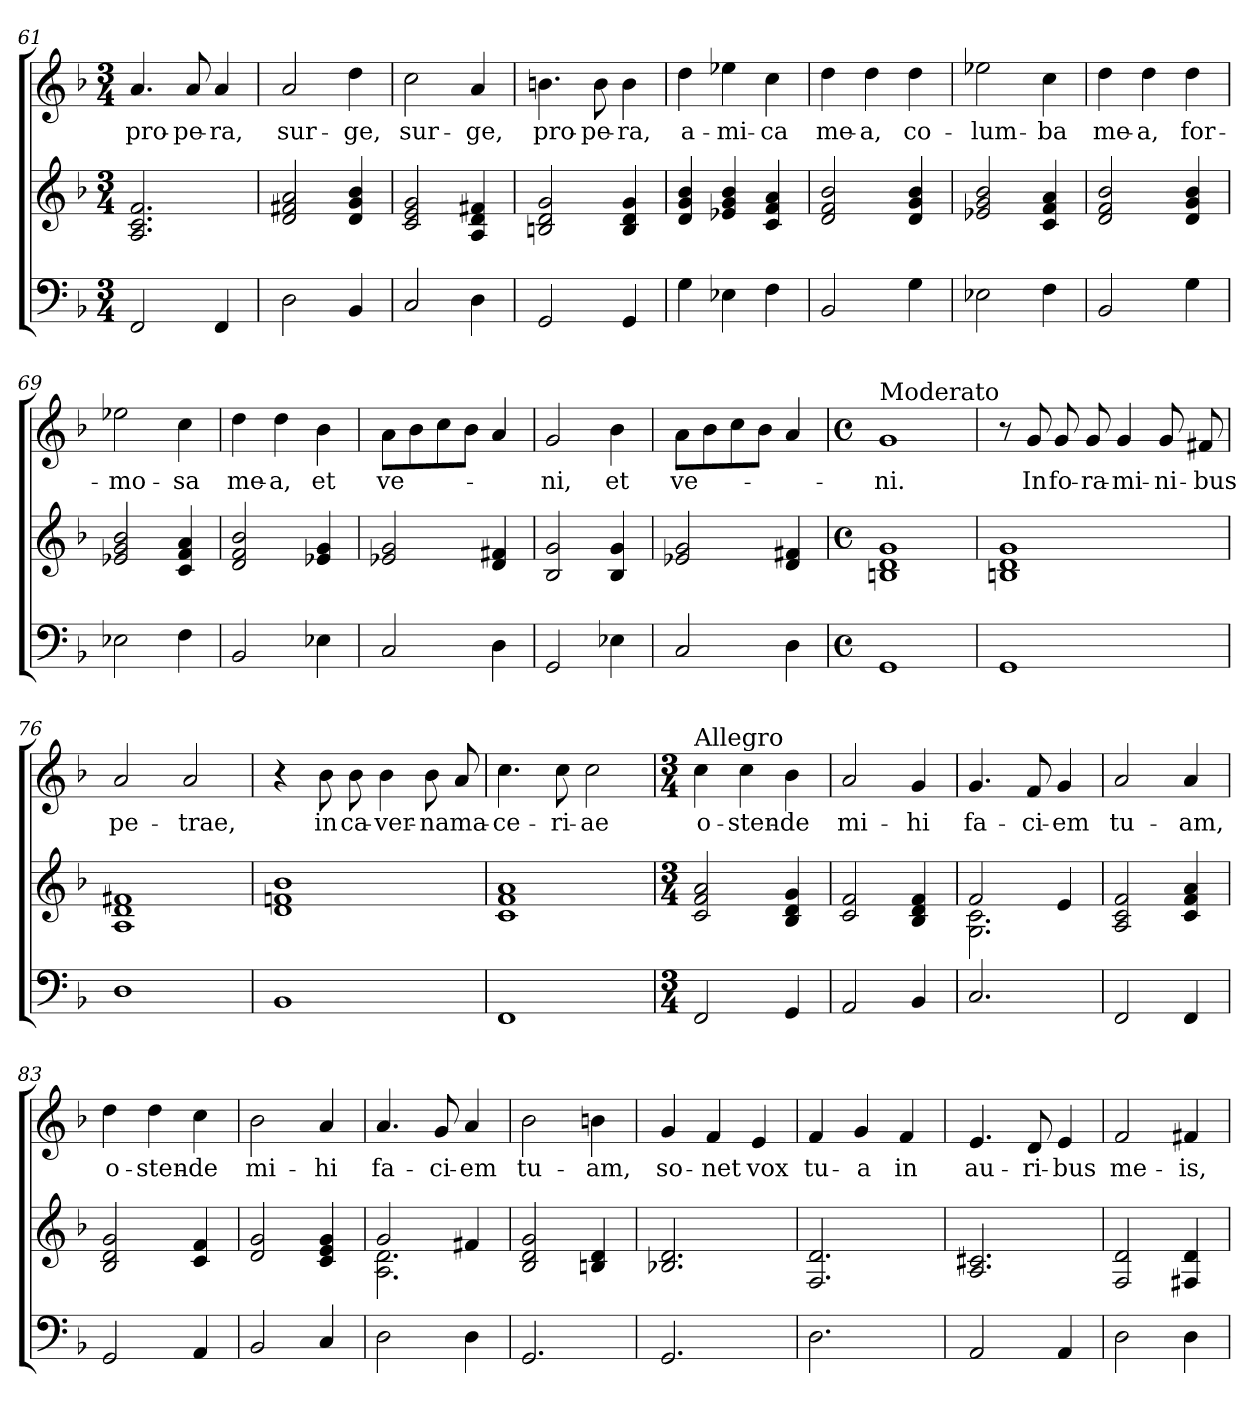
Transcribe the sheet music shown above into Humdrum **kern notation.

**kern	**kern	**kern	**text
*part3	*part2	*part1	*part1
*staff3	*staff2	*staff1	*staff1
*clefF4	*clefG2	*clefG2	*
*k[b-]	*k[b-]	*k[b-]	*
*F:	*F:	*F:	*
*M3/4	*M3/4	*M3/4	*
=61	=61	=61	=61
!	!	!	!LO:LY:b
2FF/	2.A!/ 2.c!/ 2.f!/	4.a/	pro-
!	!	!	!LO:LY:b
.	.	8a/	-pe-
!	!	!	!LO:LY:b
4FF/	.	4a/	-ra,
=62	=62	=62	=62
!	!	!	!LO:LY:b
2D\	2d!/ 2f#X!/ 2a!/	2a/	sur-
!	!	!	!LO:LY:b
4BB-/	4d!/ 4g!/ 4b-!/	4dd\	-ge,
=63	=63	=63	=63
!	!	!	!LO:LY:b
2C/	2c!/ 2e!/ 2g!/	2cc\	sur-
!	!	!	!LO:LY:b
4D\	4A!/ 4d!/ 4f#X!/	4a/	-ge,
=64	=64	=64	=64
!	!	!	!LO:LY:b
2GG/	2Bn!/ 2d!/ 2g!/	4.bn\	pro-
!	!	!	!LO:LY:b
.	.	8b\	-pe-
!	!	!	!LO:LY:b
4GG/	4B!/ 4d!/ 4g!/	4b\	-ra,
!!LO:LB:g=z
=65	=65	=65	=65
!	!	!	!LO:LY:b
4G\	4d!/ 4g!/ 4b-!/	4dd\	a-
!	!	!	!LO:LY:b
4E-X\	4e-X!/ 4g!/ 4b-!/	4ee-X\	-mi-
!	!	!	!LO:LY:b
4F\	4c!/ 4f!/ 4a!/	4cc\	-ca
=66	=66	=66	=66
!	!	!	!LO:LY:b
2BB-/	2d!/ 2f!/ 2b-!/	4dd\	me-
!	!	!	!LO:LY:b
.	.	4dd\	-a,
!	!	!	!LO:LY:b
4G\	4d!/ 4g!/ 4b-!/	4dd\	co-
=67	=67	=67	=67
!	!	!	!LO:LY:b
2E-X\	2e-X!/ 2g!/ 2b-!/	2ee-X\	-lum-
!	!	!	!LO:LY:b
4F\	4c!/ 4f!/ 4a!/	4cc\	-ba
=68	=68	=68	=68
!	!	!	!LO:LY:b
2BB-/	2d!/ 2f!/ 2b-!/	4dd\	me-
!	!	!	!LO:LY:b
.	.	4dd\	-a,
!	!	!	!LO:LY:b
4G\	4d!/ 4g!/ 4b-!/	4dd\	for-
=69	=69	=69	=69
!	!	!	!LO:LY:b
2E-X\	2e-X!/ 2g!/ 2b-!/	2ee-X\	-mo-
!	!	!	!LO:LY:b
4F\	4c!/ 4f!/ 4a!/	4cc\	-sa
=70	=70	=70	=70
!	!	!	!LO:LY:b
2BB-/	2d!/ 2f!/ 2b-!/	4dd\	me-
!	!	!	!LO:LY:b
.	.	4dd\	-a,
!	!	!	!LO:LY:b
4E-X\	4e-X!/ 4g!/	4b-\	et
!!LO:LB:g=z
=71	=71	=71	=71
!	!	!	!LO:LY:b
2C/	2e-X!/ 2g!/	8a\L	ve-
.	.	8b-\	.
.	.	8cc\	.
.	.	8b-\J	.
4D\	4d!/ 4f#X!/	4a/	.
=72	=72	=72	=72
!	!	!	!LO:LY:b
2GG/	2B-!/ 2g!/	2g/	-ni,
!	!	!	!LO:LY:b
4E-X\	4B-!/ 4g!/	4b-\	et
=73	=73	=73	=73
!	!	!	!LO:LY:b
2C/	2e-X!/ 2g!/	8a\L	ve-
.	.	8b-\	.
.	.	8cc\	.
.	.	8b-\J	.
4D\	4d!/ 4f#X!/	4a/	.
=74	=74	=74	=74
*M4/4	*M4/4	*M4/4	*
*met(c)	*met(c)	*met(c)	*
!	!	!LO:TX:a:t=Moderato	!
!	!	!	!LO:LY:b
1GG	1Bn! 1d! 1g!	1g	-ni.
=75	=75	=75	=75
1GG	1Bn! 1d! 1g!	8r	.
!	!	!	!LO:LY:b
.	.	8g/	In
!	!	!	!LO:LY:b
.	.	8g/	fo-
!	!	!	!LO:LY:b
.	.	8g/	-ra-
!	!	!	!LO:LY:b
.	.	4g/	-mi-
!	!	!	!LO:LY:b
.	.	8g/	-ni-
!	!	!	!LO:LY:b
.	.	8f#X/	-bus
=76	=76	=76	=76
!	!	!	!LO:LY:b
1D	1A! 1d! 1f#X!	2a/	pe-
!	!	!	!LO:LY:b
.	.	2a/	-trae,
!!LO:LB:g=z
=77	=77	=77	=77
1BB-	1d! 1fn! 1b-!	4r	.
!	!	!	!LO:LY:b
.	.	8b-\	in
!	!	!	!LO:LY:b
.	.	8b-\	ca-
!	!	!	!LO:LY:b
.	.	4b-\	-ver-
!	!	!	!LO:LY:b
.	.	8b-\	-na
!	!	!	!LO:LY:b
.	.	8a/	ma-
=78	=78	=78	=78
!	!	!	!LO:LY:b
1FF	1c! 1f! 1a!	4.cc\	-ce-
!	!	!	!LO:LY:b
.	.	8cc\	-ri-
!	!	!	!LO:LY:b
.	.	2cc\	-ae
=79	=79	=79	=79
*M3/4	*M3/4	*M3/4	*
!	!	!LO:TX:a:t=Allegro	!
!	!	!	!LO:LY:b
2FF/	2c!/ 2f!/ 2a!/	4cc\	o-
!	!	!	!LO:LY:b
.	.	4cc\	-sten-
!	!	!	!LO:LY:b
4GG/	4B-!/ 4d!/ 4g!/	4b-\	-de
=80	=80	=80	=80
!	!	!	!LO:LY:b
2AA/	2c!/ 2f!/	2a/	mi-
!	!	!	!LO:LY:b
4BB-/	4B-!/ 4d!/ 4f!/	4g/	-hi
=81	=81	=81	=81
*	*^	*	*
!	!	!	!	!LO:LY:b
2.C/	2f!/	2.G!\ 2.c!\	4.g/	fa-
!	!	!	!	!LO:LY:b
.	.	.	8f/	-ci-
!	!	!	!	!LO:LY:b
.	4e!/	.	4g/	-em
*	*v	*v	*	*
=82	=82	=82	=82
!	!	!	!LO:LY:b
2FF/	2A!/ 2c!/ 2f!/	2a/	tu-
!	!	!	!LO:LY:b
4FF/	4c!/ 4f!/ 4a!/	4a/	-am,
!!LO:PB:g=z
=83	=83	=83	=83
!	!	!	!LO:LY:b
2GG/	2B-!/ 2d!/ 2g!/	4dd\	o-
!	!	!	!LO:LY:b
.	.	4dd\	-sten-
!	!	!	!LO:LY:b
4AA/	4c!/ 4f!/	4cc\	-de
=84	=84	=84	=84
!	!	!	!LO:LY:b
2BB-/	2d!/ 2g!/	2b-\	mi-
!	!	!	!LO:LY:b
4C/	4c!/ 4e!/ 4g!/	4a/	-hi
=85	=85	=85	=85
*	*^	*	*
!	!	!	!	!LO:LY:b
2D\	2g!/	2.A!\ 2.d!\	4.a/	fa-
!	!	!	!	!LO:LY:b
.	.	.	8g/	-ci-
!	!	!	!	!LO:LY:b
4D\	4f#X!/	.	4a/	-em
*	*v	*v	*	*
=86	=86	=86	=86
!	!	!	!LO:LY:b
2.GG/	2B-!/ 2d!/ 2g!/	2b-\	tu-
!	!	!	!LO:LY:b
.	4Bn!/ 4d!/	4bn\	-am,
=87	=87	=87	=87
!	!	!	!LO:LY:b
2.GG/	2.B-X!/ 2.d!/	4g/	so-
!	!	!	!LO:LY:b
.	.	4f/	-net
!	!	!	!LO:LY:b
.	.	4e/	vox
=88	=88	=88	=88
!	!	!	!LO:LY:b
2.D\	2.F!/ 2.d!/	4f/	tu-
!	!	!	!LO:LY:b
.	.	4g/	-a
!	!	!	!LO:LY:b
.	.	4f/	in
=89	=89	=89	=89
!	!	!	!LO:LY:b
2AA/	2.A!/ 2.c#X!/	4.e/	au-
!	!	!	!LO:LY:b
.	.	8d/	-ri-
!	!	!	!LO:LY:b
4AA/	.	4e/	-bus
!!LO:LB:g=z
=90	=90	=90	=90
!	!	!	!LO:LY:b
2D\	2F!/ 2d!/	2f/	me-
!	!	!	!LO:LY:b
4D\	4F#X!/ 4d!/	4f#X/	-is,
=	=	=	=
*-	*-	*-	*-
